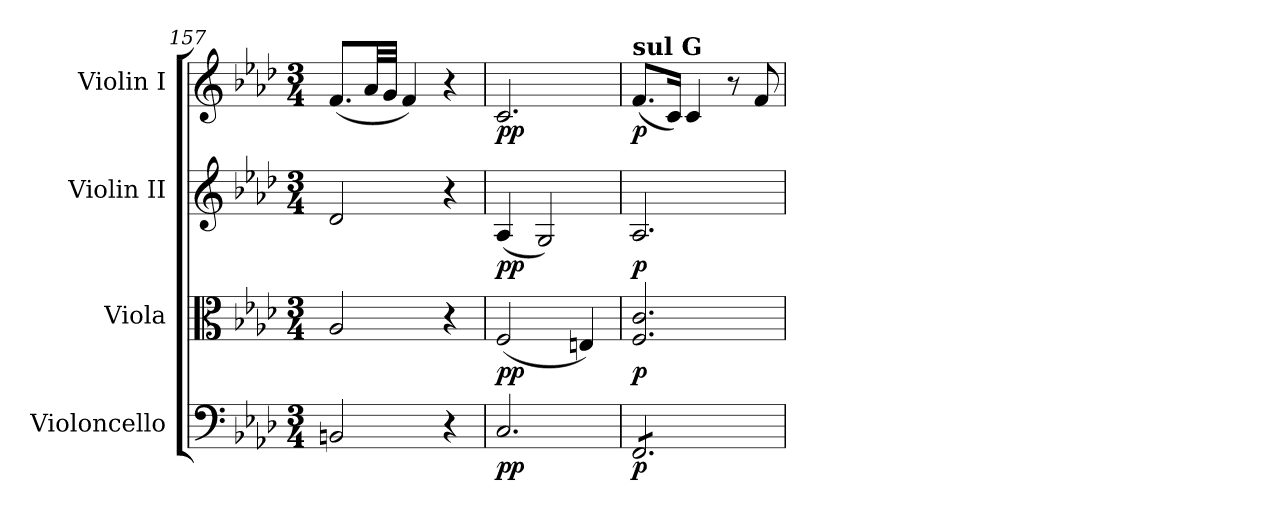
**kern	**dynam	**kern	**dynam	**kern	**dynam	**kern	**dynam
*part4	*part4	*part3	*part3	*part2	*part2	*part1	*part1
*staff4	*staff4	*staff3	*staff3	*staff2	*staff2	*staff1	*staff1
*I"Violoncello	*	*I"Viola	*	*I"Violin II	*	*I"Violin I	*
*I'Vc	*	*I'Vla	*	*I'Vln	*	*I'Vln	*
*clefF4	*	*clefC3	*	*clefG2	*	*clefG2	*
*k[b-e-a-d-]	*	*k[b-e-a-d-]	*	*k[b-e-a-d-]	*	*k[b-e-a-d-]	*
*M3/4	*	*M3/4	*	*M3/4	*	*M3/4	*
=157	=157	=157	=157	=157	=157	=157	=157
2BBn/	.	2A-/	.	2d-/	.	(8.f/L	.
.	.	.	.	.	.	32a-/LL	.
.	.	.	.	.	.	32g/JJJ	.
.	.	.	.	.	.	4f/)	.
4r	.	4r	.	4r	.	4r	.
=158	=158	=158	=158	=158	=158	=158	=158
!	!LO:DY:b	!	!LO:DY:b	!	!LO:DY:b	!	!LO:DY:b
2.C/	pp	(2F/	pp	(4A-/	pp	2.c/	pp
.	.	.	.	2G/)	.	.	.
.	.	4En/)	.	.	.	.	.
!!LO:LB:g=z
=159	=159	=159	=159	=159	=159	=159	=159
!	!	!	!	!	!	!LO:TX:a:B:t=sul G	!
!	!LO:DY:b	!	!LO:DY:b	!	!LO:DY:b	!	!LO:DY:b
*tremolo	*	*	*	*	*	*	*
8FF/L	p	2.F/ 2.c/	p	2.A-/	p	(8.f/L	p
8FF/	.	.	.	.	.	.	.
.	.	.	.	.	.	16c/Jk)	.
8FF/	.	.	.	.	.	4c/	.
8FF/	.	.	.	.	.	.	.
8FF/	.	.	.	.	.	8r	.
8FF/J	.	.	.	.	.	8f/	.
*Xtremolo	*	*	*	*	*	*	*
=	=	=	=	=	=	=	=
*-	*-	*-	*-	*-	*-	*-	*-
